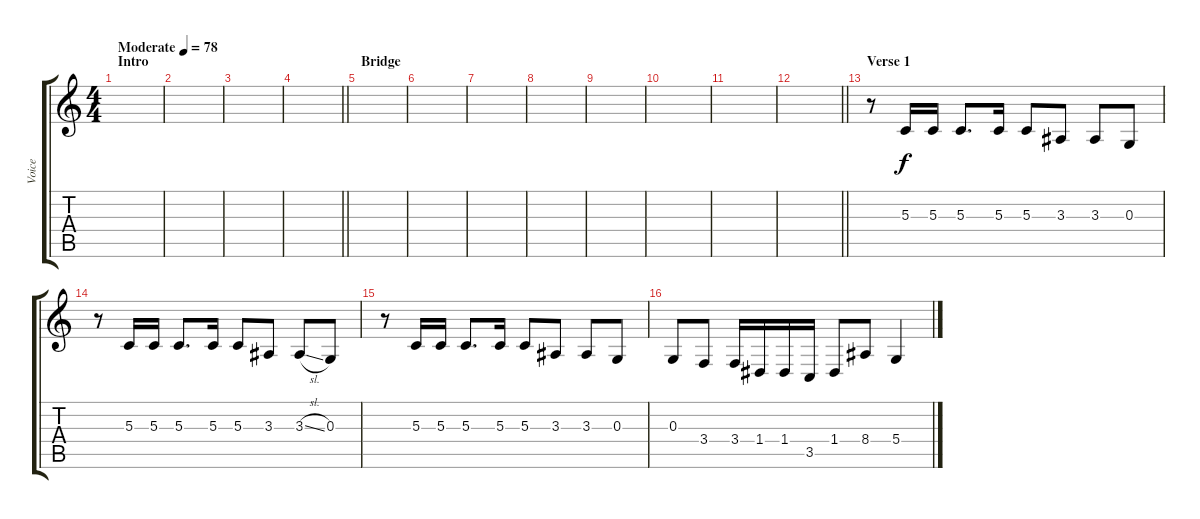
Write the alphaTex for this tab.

\track ("Voice" "Voice") {instrument violin}
\staff {score tabs}
\tuning (E4 B3 G3 D3 A2 E2) {hide}
\ts (4 4)
\section ("" "Intro")
\tempo (78 "Moderate")
\clef g2
\ks c
|
|
|
\barLineRight lightlight
|
\section ("" "Bridge")
|
|
|
|
|
|
|
\barLineRight lightlight
|
\section ("" "Verse 1")
r.8 5.3.16 5.3.16 5.3.8{d} 5.3.16 5.3.8 3.3.8 3.3.8 0.3.8 |
r.8 5.3.16 5.3.16 5.3.8{d} 5.3.16 5.3.8 3.3.8 3.3{sl}.8 0.3.8 |
r.8 5.3.16 5.3.16 5.3.8{d} 5.3.16 5.3.8 3.3.8 3.3.8 0.3.8 |
0.3.8 3.4.8 3.4.16 1.4.16 1.4.16 3.5.16 1.4.8 8.4.8 5.4.4
